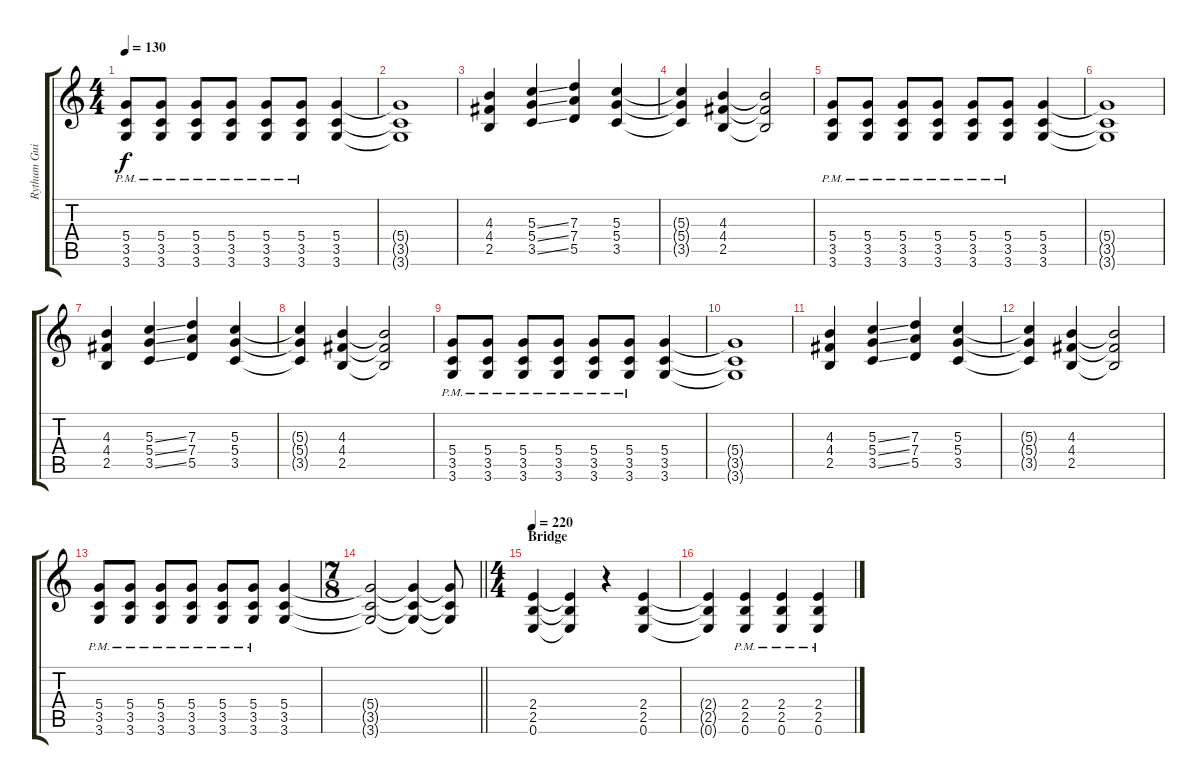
\track ("Rythum Guitar" "Rythum Gui") {instrument distortionguitar}
\staff {score tabs}
\tuning (E4 B3 G3 D3 A2 E2) {hide}
\ts (4 4)
\tempo 130
\clef g2
\ks c
(5.4{pm} 3.5{pm} 3.6{pm}).8{dy f} (5.4{pm} 3.5{pm} 3.6{pm}).8 (5.4{pm} 3.5{pm} 3.6{pm}).8 (5.4{pm} 3.5{pm} 3.6{pm}).8 (5.4{pm} 3.5{pm} 3.6{pm}).8 (5.4{pm} 3.5{pm} 3.6{pm}).8 (5.4 3.5 3.6).4 |
(5.4{t} 3.5{t} 3.6{t}).1 |
(4.3 4.4 2.5).4 (5.3{ss} 5.4{ss} 3.5{ss}).4 (7.3 7.4 5.5).4 (5.3 5.4 3.5).4 |
(5.3{t} 5.4{t} 3.5{t}).4 (4.3 4.4 2.5).4 (4.3{t} 4.4{t} 2.5{t}).2 |
(5.4{pm} 3.5{pm} 3.6{pm}).8 (5.4{pm} 3.5{pm} 3.6{pm}).8 (5.4{pm} 3.5{pm} 3.6{pm}).8 (5.4{pm} 3.5{pm} 3.6{pm}).8 (5.4{pm} 3.5{pm} 3.6{pm}).8 (5.4{pm} 3.5{pm} 3.6{pm}).8 (5.4 3.5 3.6).4 |
(5.4{t} 3.5{t} 3.6{t}).1 |
(4.3 4.4 2.5).4 (5.3{ss} 5.4{ss} 3.5{ss}).4 (7.3 7.4 5.5).4 (5.3 5.4 3.5).4 |
(5.3{t} 5.4{t} 3.5{t}).4 (4.3 4.4 2.5).4 (4.3{t} 4.4{t} 2.5{t}).2 |
(5.4{pm} 3.5{pm} 3.6{pm}).8 (5.4{pm} 3.5{pm} 3.6{pm}).8 (5.4{pm} 3.5{pm} 3.6{pm}).8 (5.4{pm} 3.5{pm} 3.6{pm}).8 (5.4{pm} 3.5{pm} 3.6{pm}).8 (5.4{pm} 3.5{pm} 3.6{pm}).8 (5.4 3.5 3.6).4 |
(5.4{t} 3.5{t} 3.6{t}).1 |
(4.3 4.4 2.5).4 (5.3{ss} 5.4{ss} 3.5{ss}).4 (7.3 7.4 5.5).4 (5.3 5.4 3.5).4 |
(5.3{t} 5.4{t} 3.5{t}).4 (4.3 4.4 2.5).4 (4.3{t} 4.4{t} 2.5{t}).2 |
(5.4{pm} 3.5{pm} 3.6{pm}).8 (5.4{pm} 3.5{pm} 3.6{pm}).8 (5.4{pm} 3.5{pm} 3.6{pm}).8 (5.4{pm} 3.5{pm} 3.6{pm}).8 (5.4{pm} 3.5{pm} 3.6{pm}).8 (5.4{pm} 3.5{pm} 3.6{pm}).8 (5.4 3.5 3.6).4 |
\ts (7 8)
\barLineRight lightlight
(5.4{t} 3.5{t} 3.6{t}).2 (5.4{t} 3.5{t} 3.6{t}).4 (5.4{t} 3.5{t} 3.6{t}).8 |
\ts (4 4)
\section ("" "Bridge")
\tempo 220
(2.4 2.5 0.6).4 (2.4{t} 2.5{t} 0.6{t}).4 r.4 (2.4 2.5 0.6).4 |
(2.4{t} 2.5{t} 0.6{t}).4 (2.4{pm} 2.5{pm} 0.6{pm}).4 (2.4{pm} 2.5{pm} 0.6{pm}).4 (2.4{pm} 2.5{pm} 0.6{pm}).4
